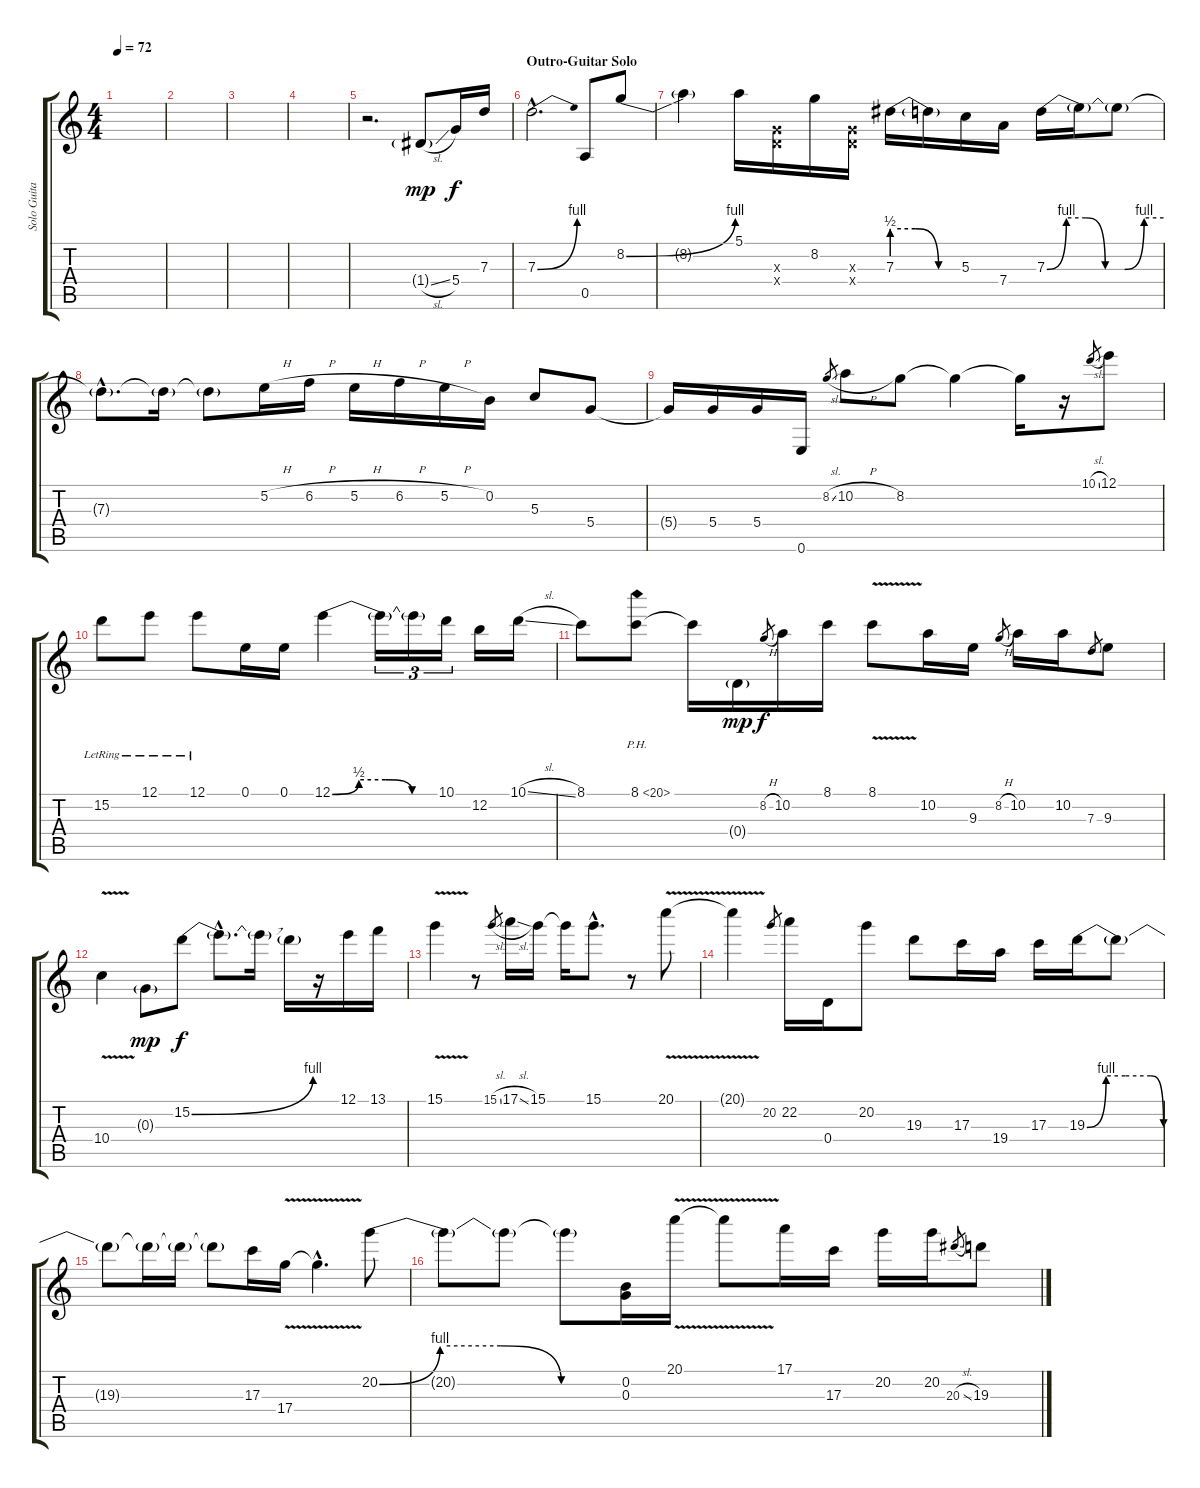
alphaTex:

\track ("Solo Guitar" "Solo Guita") {instrument electricguitarclean}
\staff {score tabs}
\tuning (E4 B3 G3 D3 A2 E2) {hide}
\ts (4 4)
\tempo 72
\clef g2
\ks c
|
|
|
|
r.2{d} 1.4{sl g}.8{dy mp} 5.4.16{dy f} 7.3.16 |
\section ("" "Outro-Guitar Solo")
7.3{be (bend 0 0 60 4) hac}.2{d volume 16 instrument distortionguitar} 0.5.8 8.2{be (bend 0 0 60 4)}.8 |
8.2{t}.4 5.1.16 (0.3{x} 0.4{x}).16 8.2.16 (0.3{x} 0.4{x}).16 7.3{be (custom 0 2 20 2 40 0 60 0)}.16 7.3{t}.16 5.3.16 7.4.16 7.3{be (custom 0 0 10 4 20 4 30 0 40 0 50 4 60 4)}.16 7.3{t}.16 7.3{t}.8 |
7.3{hac t}.8{d} 7.3{t}.16 7.3{t}.8 5.2{h}.16 6.2{h}.16 5.2{h}.16 6.2{h}.16 5.2{h}.16 0.2.16 5.3.8 5.4.8 |
5.4{t}.16 5.4.16 5.4.16 0.6.16 8.2{sl}.8{gr} 10.2{h}.8 8.2.8 8.2{t}.4 8.2{t}.16 r.16 10.1{sl}.8{gr} 12.1.8 |
15.2{lr}.8 12.1{lr}.8 12.1{lr}.8 0.1.16 0.1.16 12.1{be (custom 0 0 15 2 30 2 45 0 60 0)}.4 12.1{t}.16{tu (3 2)} 12.1{t}.16{tu (3 2)} 10.1.16{tu (3 2)} 12.2.16 10.1{sl}.16 |
8.1.8 8.1{ph 12}.8 8.1{t}.16 0.4{g}.16{dy mp} 8.2{h}.8{gr dy f} 10.2.16 8.1.16 8.1{v}.8 10.2.16 9.3.16 8.2{h}.8{gr} 10.2.16 10.2.16 7.3.8{gr} 9.3.8 |
10.4{v}.4 0.3{g}.8{dy mp} 15.2{be (bend 0 0 60 4)}.8{dy f} 15.2{hac t}.8{d} 15.2{t}.16 15.2{t}.16 r.16 12.1.16 13.1.16 |
15.1{v}.4 r.8 15.1{sl}.8{gr} 17.1{sl}.16 15.1.16 15.1{t}.16 15.1{hac}.8{d} r.8 20.1{v}.8 |
20.1{t}.4 20.2.8{gr} 22.2.16 0.4.16 20.2.8 19.3.8 17.3.16 19.4.16 17.3.16 19.3{be (custom 0 0 15 4 30 4 50 4 60 0)}.16 19.3{t}.8 |
19.3{t}.8 19.3{t}.16 19.3{t}.16 19.3{t}.8 17.3.16 17.4{v}.16 17.4{hac t}.4{d} 20.2{be (custom 0 0 15 4 30 4 45 0 60 0)}.8 |
20.2{t}.8 20.2{t}.8 20.2{t}.8 (0.2 0.3).16 20.1{v}.16 20.1{t}.8 17.1.16 17.3.16 20.2.16 20.2.16 20.3{sl}.8{gr} 19.3.8
